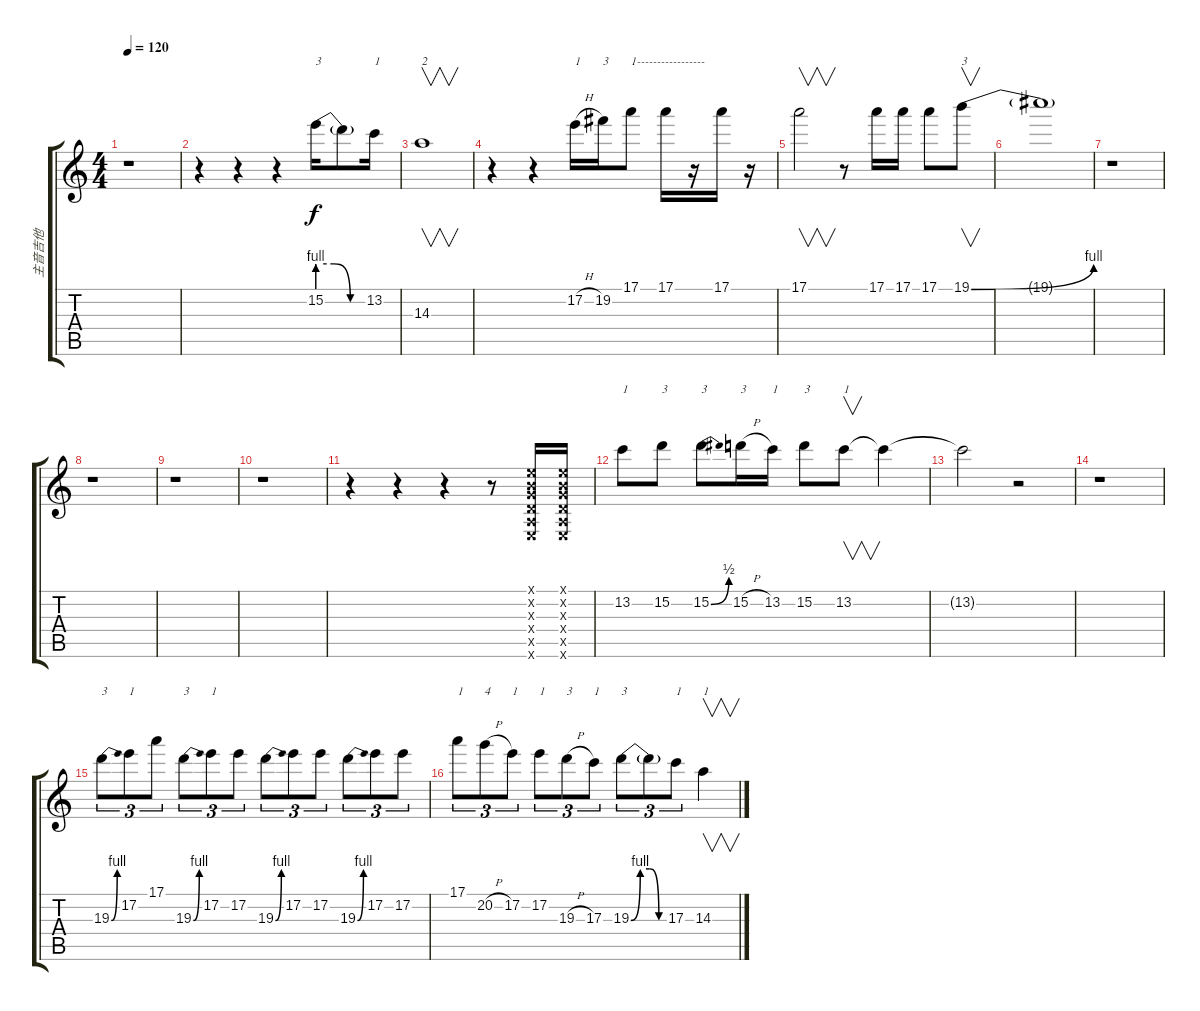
\track ("主音吉他" "主音吉他") {instrument distortionguitar}
\staff {score tabs}
\tuning (E4 B3 G3 D3 A2 E2) {hide}
\ts (4 4)
\tempo 120
\clef g2
\ks c
r.1{dy f} |
r.4 r.4 r.4 15.2{be (custom 0 4 20 4 40 0 60 0)}.16{txt "3"} 15.2{t}.8 13.2.16{txt "1"} |
14.3.1{v txt "2"} |
r.4 r.4 17.2{h}.16{txt "1"} 19.2.16{txt "3"} 17.1.8{txt "1-----------------"} 17.1.16 r.16 17.1.16 r.16 |
17.1.2{v} r.8 17.1.16 17.1.16 17.1.8 19.1{be (bend 0 0 60 4)}.8{v txt "3"} |
19.1{t}.1 |
r.1 |
r.1 |
r.1 |
r.1 |
r.4 r.4 r.4 r.8 (0.1{x} 0.2{x} 0.3{x} 0.4{x} 0.5{x} 0.6{x}).16 (0.1{x} 0.2{x} 0.3{x} 0.4{x} 0.5{x} 0.6{x}).16 |
13.2.8{txt "1"} 15.2.8{txt "3"} 15.2{be (bend 0 0 60 2)}.8{txt "3"} 15.2{h}.16{txt "3"} 13.2.16{txt "1"} 15.2.8{txt "3"} 13.2.8{v txt "1"} 13.2{t}.4 |
13.2{t}.2 r.2 |
r.1 |
19.3{be (bend 0 0 60 4)}.8{tu (3 2) txt "3"} 17.2.8{tu (3 2) txt "1"} 17.1.8{tu (3 2)} 19.3{be (bend 0 0 60 4)}.8{tu (3 2) txt "3"} 17.2.8{tu (3 2) txt "1"} 17.2.8{tu (3 2)} 19.3{be (bend 0 0 60 4)}.8{tu (3 2)} 17.2.8{tu (3 2)} 17.2.8{tu (3 2)} 19.3{be (bend 0 0 60 4)}.8{tu (3 2)} 17.2.8{tu (3 2)} 17.2.8{tu (3 2)} |
17.1.8{tu (3 2) txt "1"} 20.2{h}.8{tu (3 2) txt "4"} 17.2.8{tu (3 2) txt "1"} 17.2.8{tu (3 2) txt "1"} 19.3{h}.8{tu (3 2) txt "3"} 17.3.8{tu (3 2) txt "1"} 19.3{be (custom 0 0 15 4 30 4 45 0 60 0)}.8{tu (3 2) txt "3"} 19.3{t}.8{tu (3 2)} 17.3.8{tu (3 2) txt "1"} 14.3.4{v txt "1"}
